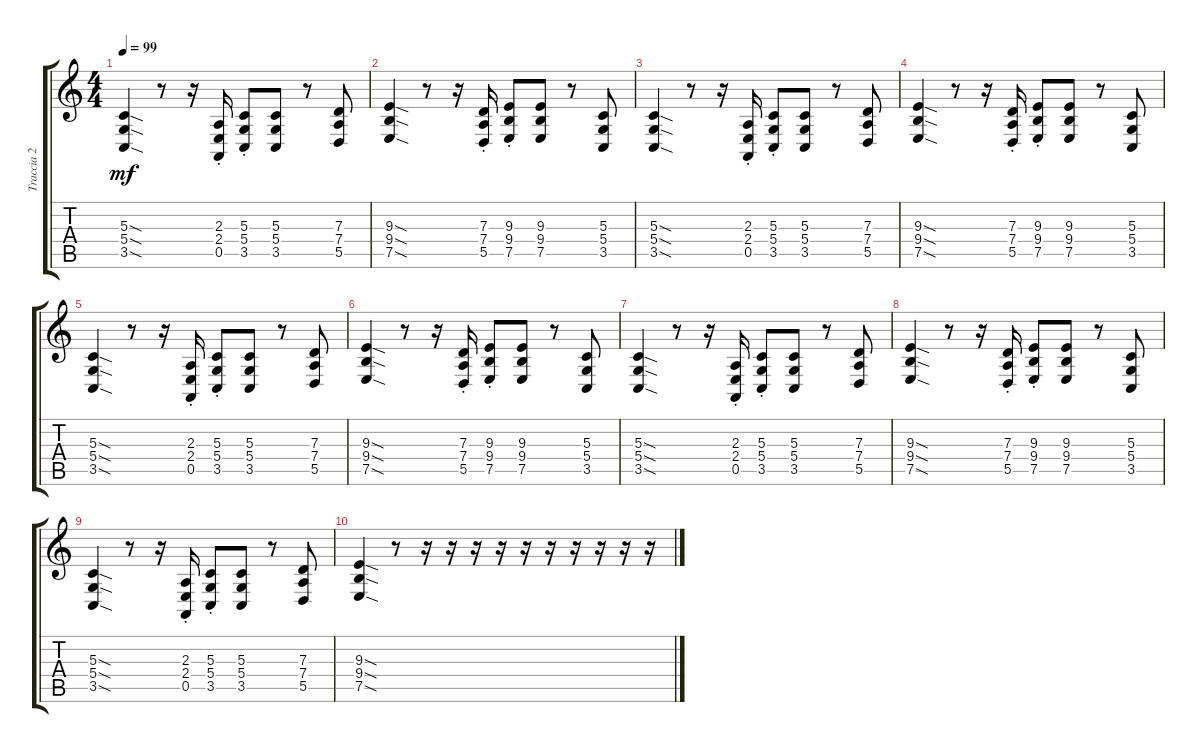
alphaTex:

\track ("Traccia 2" "Traccia 2") {instrument drawbarorgan}
\staff {score tabs}
\tuning (E4 B3 G3 D3 A2 E2) {hide}
\ts (4 4)
\tempo 99
\clef g2
\ks c
(5.3{sod} 5.4{sod} 3.5{sod}).4{dy mf balance 2 instrument overdrivenguitar} r.8 r.16 (2.3{st} 2.4{st} 0.5{st}).16 (5.3{st} 5.4{st} 3.5{st}).8 (5.3 5.4 3.5).8 r.8 (7.3 7.4 5.5).8 |
(9.3{sod} 9.4{sod} 7.5{sod}).4 r.8 r.16 (7.3{st} 7.4{st} 5.5{st}).16 (9.3{st} 9.4{st} 7.5{st}).8 (9.3 9.4 7.5).8 r.8 (5.3 5.4 3.5).8 |
(5.3{sod} 5.4{sod} 3.5{sod}).4{balance 2 instrument overdrivenguitar} r.8 r.16 (2.3{st} 2.4{st} 0.5{st}).16 (5.3{st} 5.4{st} 3.5{st}).8 (5.3 5.4 3.5).8 r.8 (7.3 7.4 5.5).8 |
(9.3{sod} 9.4{sod} 7.5{sod}).4 r.8 r.16 (7.3{st} 7.4{st} 5.5{st}).16 (9.3{st} 9.4{st} 7.5{st}).8 (9.3 9.4 7.5).8 r.8 (5.3 5.4 3.5).8 |
(5.3{sod} 5.4{sod} 3.5{sod}).4{balance 2 instrument overdrivenguitar} r.8 r.16 (2.3{st} 2.4{st} 0.5{st}).16 (5.3{st} 5.4{st} 3.5{st}).8 (5.3 5.4 3.5).8 r.8 (7.3 7.4 5.5).8 |
(9.3{sod} 9.4{sod} 7.5{sod}).4 r.8 r.16 (7.3{st} 7.4{st} 5.5{st}).16 (9.3{st} 9.4{st} 7.5{st}).8 (9.3 9.4 7.5).8 r.8 (5.3 5.4 3.5).8 |
(5.3{sod} 5.4{sod} 3.5{sod}).4{balance 2 instrument overdrivenguitar} r.8 r.16 (2.3{st} 2.4{st} 0.5{st}).16 (5.3{st} 5.4{st} 3.5{st}).8 (5.3 5.4 3.5).8 r.8 (7.3 7.4 5.5).8 |
(9.3{sod} 9.4{sod} 7.5{sod}).4 r.8 r.16 (7.3{st} 7.4{st} 5.5{st}).16 (9.3{st} 9.4{st} 7.5{st}).8 (9.3 9.4 7.5).8 r.8 (5.3 5.4 3.5).8 |
(5.3{sod} 5.4{sod} 3.5{sod}).4{balance 2 instrument overdrivenguitar} r.8 r.16 (2.3{st} 2.4{st} 0.5{st}).16 (5.3{st} 5.4{st} 3.5{st}).8 (5.3 5.4 3.5).8 r.8 (7.3 7.4 5.5).8 |
(9.3{sod} 9.4{sod} 7.5{sod}).4 r.8 r.16 r.16 r.16 r.16 r.16 r.16 r.16 r.16 r.16 r.16
